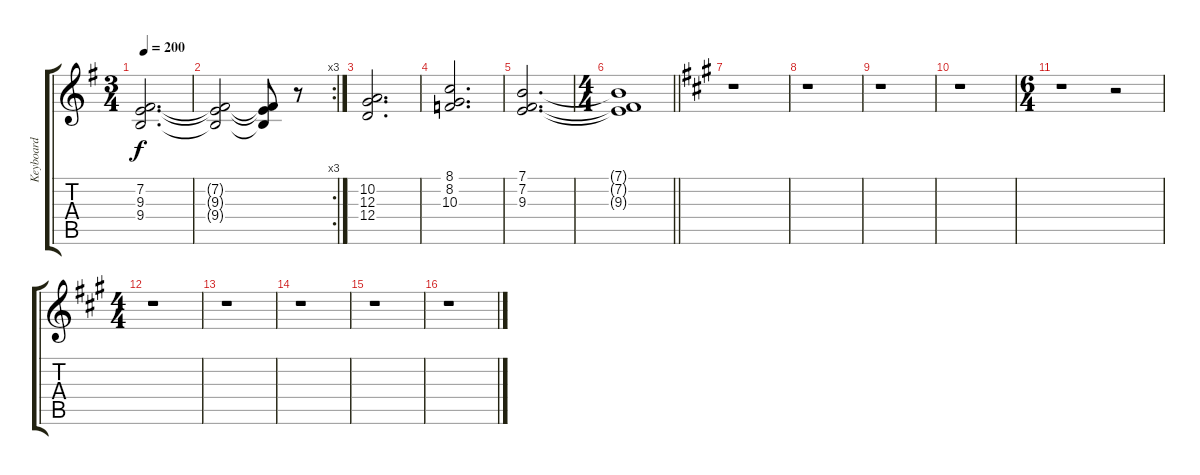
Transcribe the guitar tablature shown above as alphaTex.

\track ("Keyboard" "Keyboard") {instrument drawbarorgan}
\staff {score tabs}
\tuning (E4 B3 G3 D3 A2 E2) {hide}
\ts (3 4)
\tempo 200
\clef g2
\ks g
(7.2 9.3 9.4).2{d dy f} |
\rc 3
(7.2{t} 9.3{t} 9.4{t}).2 (7.2{t} 9.3{t} 9.4{t}).8 r.8 |
(10.2 12.3 12.4).2{d} |
(8.1 8.2 10.3).2{d} |
(7.1 7.2 9.3).2{d} |
\ts (4 4)
\barLineRight lightlight
(7.1{t} 7.2{t} 9.3{t}).1 |
\ks a
r.1 |
r.1 |
r.1 |
r.1 |
\ts (6 4)
r.1 r.2 |
\ts (4 4)
r.1 |
r.1 |
r.1 |
r.1 |
r.1
